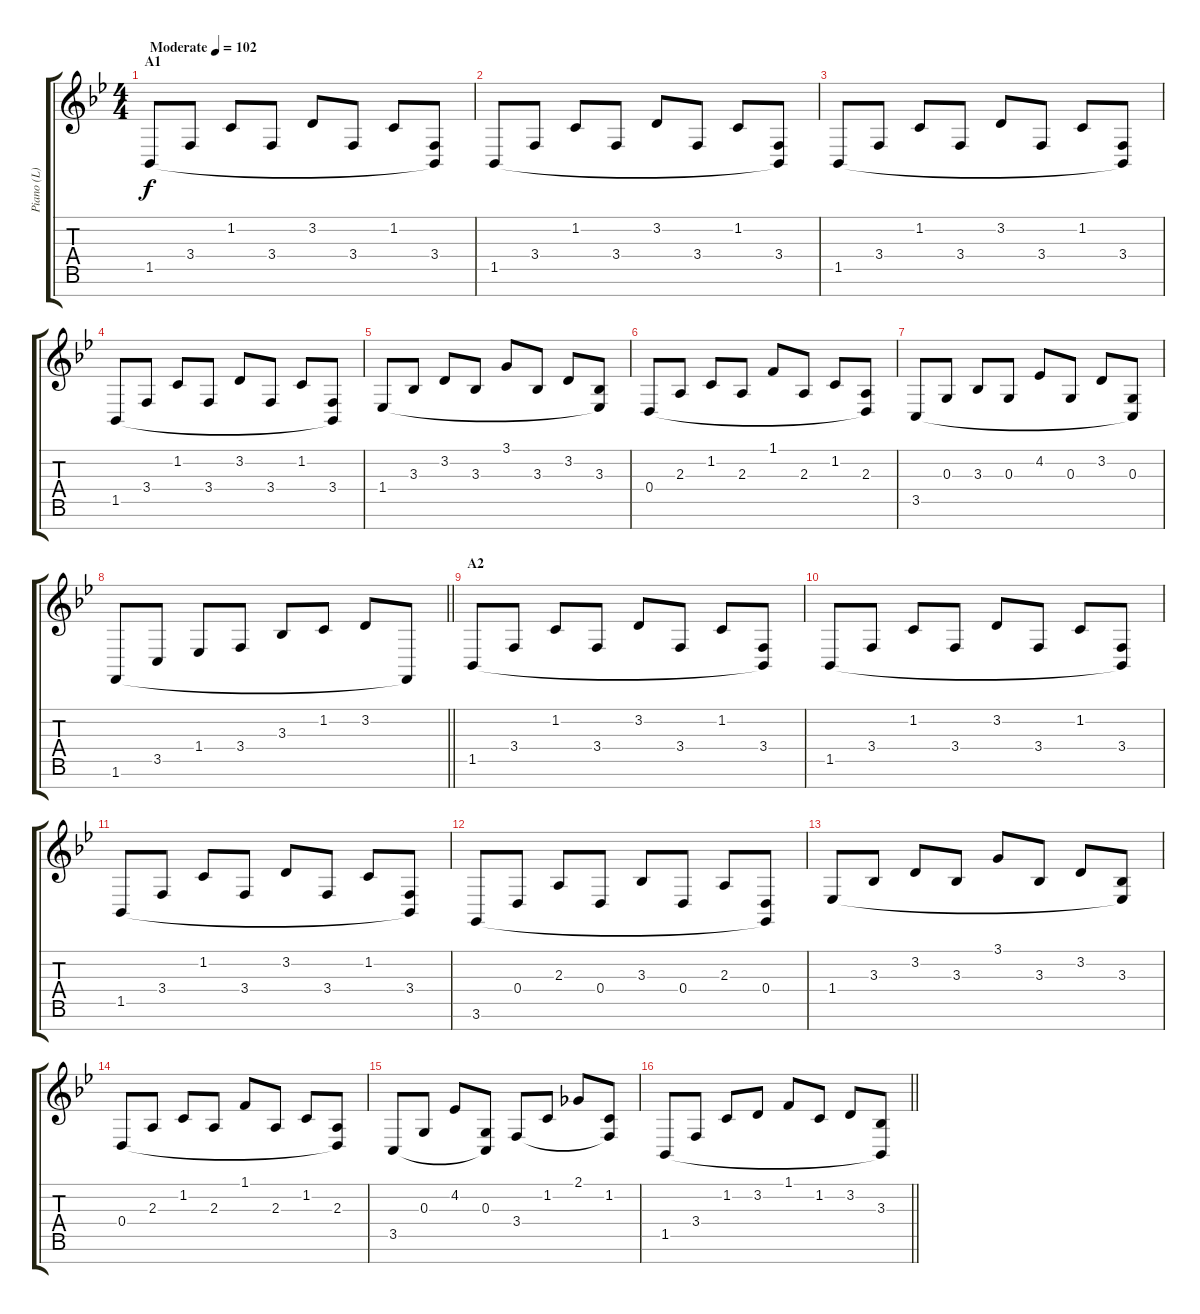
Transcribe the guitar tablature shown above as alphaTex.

\track ("Piano (L)" "Piano (L)") {instrument acousticgrandpiano}
\staff {score tabs}
\tuning (E4 B3 G3 D3 A2 E2 B1) {hide}
\ts (4 4)
\section ("" "A1")
\tempo (102 "Moderate")
\clef g2
\ks bb
1.5.8{dy f instrument acousticgrandpiano} 3.4.8 1.2.8 3.4.8 3.2.8 3.4.8 1.2.8 (3.4 1.5{t}).8 |
1.5.8 3.4.8 1.2.8 3.4.8 3.2.8 3.4.8 1.2.8 (3.4 1.5{t}).8 |
1.5.8 3.4.8 1.2.8 3.4.8 3.2.8 3.4.8 1.2.8 (3.4 1.5{t}).8 |
1.5.8 3.4.8 1.2.8 3.4.8 3.2.8 3.4.8 1.2.8 (3.4 1.5{t}).8 |
1.4.8 3.3.8 3.2.8 3.3.8 3.1.8 3.3.8 3.2.8 (3.3 1.4{t}).8 |
0.4.8 2.3.8 1.2.8 2.3.8 1.1.8 2.3.8 1.2.8 (2.3 0.4{t}).8 |
3.5.8 0.3.8 3.3.8 0.3.8 4.2.8 0.3.8 3.2.8 (0.3 3.5{t}).8 |
\barLineRight lightlight
1.6.8 3.5.8 1.4.8 3.4.8 3.3.8 1.2.8 3.2.8 1.6{t}.8 |
\section ("" "A2")
1.5.8 3.4.8 1.2.8 3.4.8 3.2.8 3.4.8 1.2.8 (3.4 1.5{t}).8 |
1.5.8 3.4.8 1.2.8 3.4.8 3.2.8 3.4.8 1.2.8 (3.4 1.5{t}).8 |
1.5.8 3.4.8 1.2.8 3.4.8 3.2.8 3.4.8 1.2.8 (3.4 1.5{t}).8 |
3.6.8 0.4.8 2.3.8 0.4.8 3.3.8 0.4.8 2.3.8 (0.4 3.6{t}).8 |
1.4.8 3.3.8 3.2.8 3.3.8 3.1.8 3.3.8 3.2.8 (3.3 1.4{t}).8 |
0.4.8 2.3.8 1.2.8 2.3.8 1.1.8 2.3.8 1.2.8 (2.3 0.4{t}).8 |
3.5.8 0.3.8 4.2.8 (0.3 3.5{t}).8 3.4.8 1.2.8 2.1.8 (1.2 3.4{t}).8 |
\barLineRight lightlight
1.5.8 3.4.8 1.2.8 3.2.8 1.1.8 1.2.8 3.2.8 (3.3 1.5{t}).8
